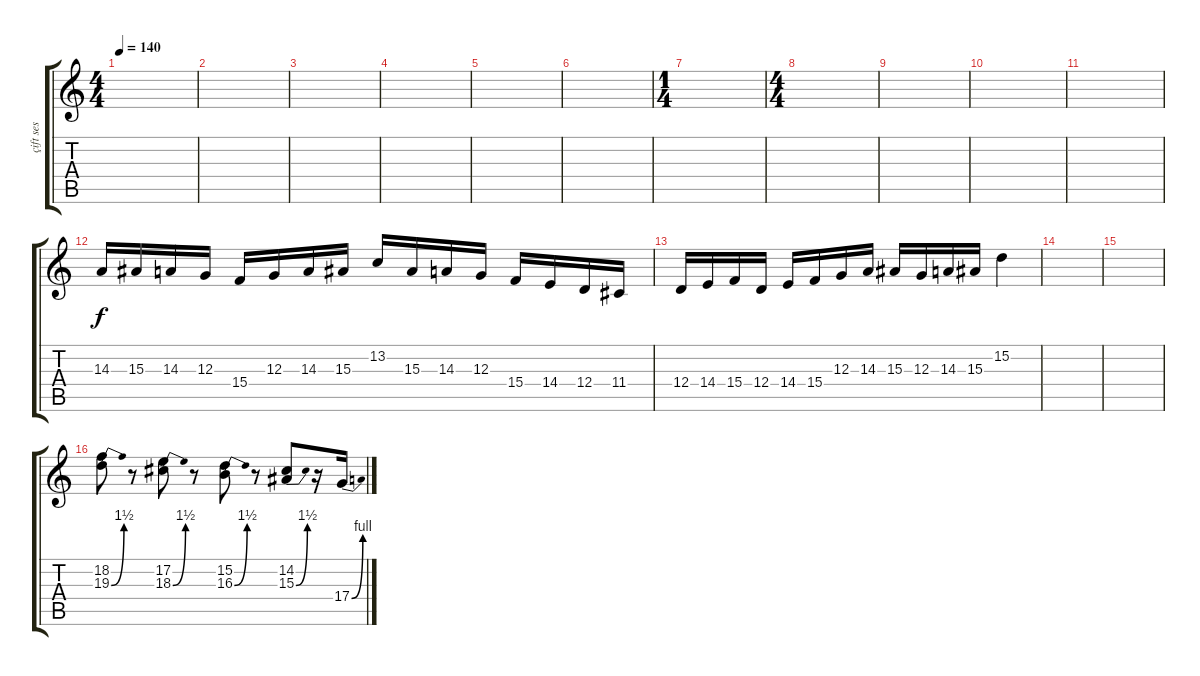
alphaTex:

\track ("çift ses" "çift ses") {instrument lead8bassandlead}
\staff {score tabs}
\tuning (E4 B3 G3 D3 A2 E2) {hide}
\ts (4 4)
\tempo 140
\clef g2
\ks c
|
|
|
|
|
|
\ts (1 4)
|
\ts (4 4)
|
|
|
|
14.3.16 15.3.16 14.3.16 12.3.16 15.4.16 12.3.16 14.3.16 15.3.16 13.2.16 15.3.16 14.3.16 12.3.16 15.4.16 14.4.16 12.4.16 11.4.16 |
12.4.16 14.4.16 15.4.16 12.4.16 14.4.16 15.4.16 12.3.16 14.3.16 15.3.16 12.3.16 14.3.16 15.3.16 15.2.4 |
|
|
(18.2 19.3{be (bend 0 0 60 6)}).8 r.8 (17.2 18.3{be (bend 0 0 60 6)}).8 r.8 (15.2 16.3{be (bend 0 0 60 6)}).8 r.8 (14.2 15.3{be (bend 0 0 60 6)}).8 r.16 17.4{be (bend 0 0 60 4)}.16
